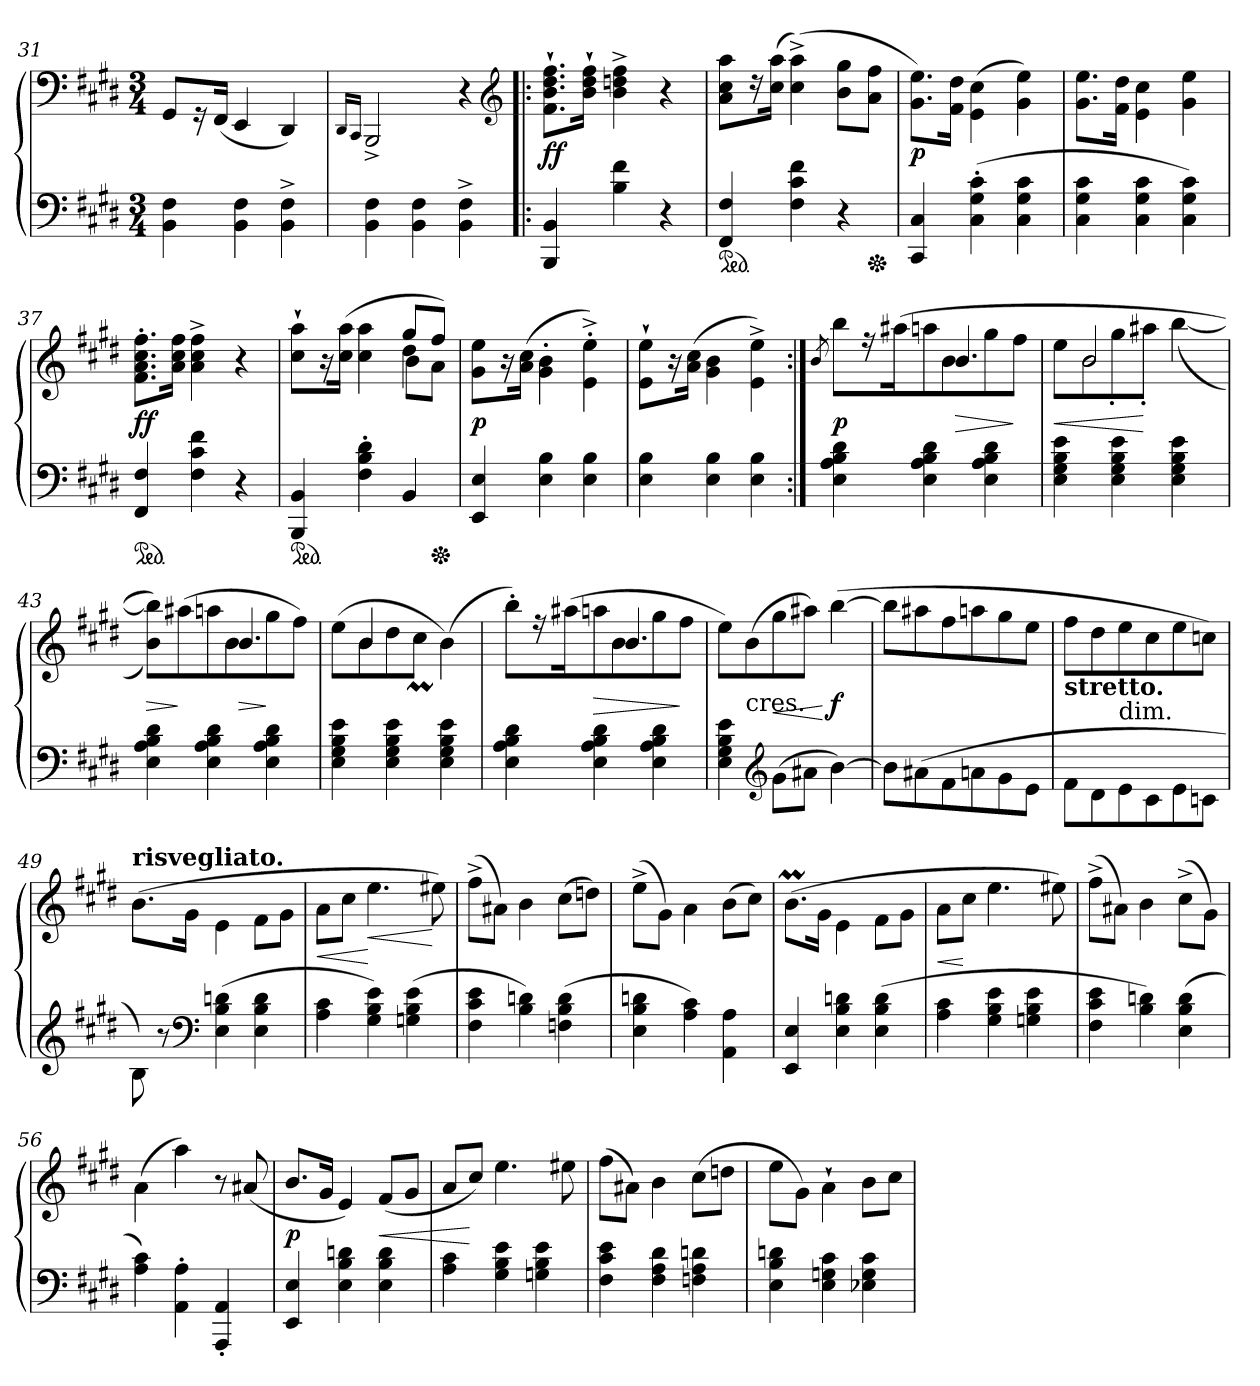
**kern	**kern	**dynam
*part1	*part1	*part1
*staff2	*staff1	*staff1/2
*clefF4	*clefF4	*
*k[f#c#g#d#]	*k[f#c#g#d#]	*
*E:	*E:	*
*M3/4	*M3/4	*
=31	=31	=31
4BB 4F#	8GG#L	.
.	16r	.
.	(<16FF#Jk	.
4BB 4F#	4EE	.
4BB^ 4F#^	4DD#)	.
=32	=32	=32
.	16qDD#/LL	.
.	16qCC#/JJ	.
4BB 4F#	2BBB^>	.
4BB 4F#	.	.
4BB^ 4F#^	4r	.
*	*clefG2	*
=33!|:	=33!|:	=33!|:
4BBB 4BB	8.f#` 8.b` 8.dd#` 8.ff#`L	ff
.	16b` 16dd#` 16ff#`Jk	.
4B 4f#	4b^ 4ddn^ 4ff#^	.
4r	4r	.
=34	=34	=34
*ped	*	*
4FF# 4F#	8a 8cc# 8aaL	.
.	16r	.
.	(>16cc# 16aaJk	.
4F# 4c# 4f#	(>4cc#^< 4aa^<)	.
4r	8b 8gg#L	.
*Xped	*	*
.	8a 8ff#J	.
=35	=35	=35
4CC# 4C#	8.g# 8.eeL)	p
.	16f# 16dd#Jk	.
(>4C#' 4G#' 4c#'	(>4e\ 4cc#\	.
4C# 4G# 4c#	4g# 4ee)	.
=36	=36	=36
4C# 4G# 4c#	8.g# 8.eeL	.
.	16f# 16dd#Jk	.
4C# 4G# 4c#	4e\ 4cc#\	.
4C# 4G# 4c#)	4g# 4ee	.
=37	=37	=37
*ped	*	*
4FF# 4F#	8.f#' 8.a' 8.cc#' 8.ff#'L	ff
.	16a 16cc# 16ff#Jk	.
4F# 4c# 4f#	4a^ 4cc#^ 4ff#^	.
4r	4r	.
=38	=38	=38
*	*^	*
*	*	*^	*
*ped	*	*	*	*
4BBB 4BB	2ryy	8cc#`> 8aa`>L	2ryy	.
.	.	16r	.	.
.	.	(>16cc# 16aaJk	.	.
4F#' 4B' 4d#'	.	4cc# 4aa	.	.
4BB	4dd#\	8gg#/L	8b\L	.
*Xped	*	*	*	*
.	.	8ff#J)	8a\J	.
*	*v	*v	*v	*
=39	=39	=39
4EE 4E	8g#\ 8ee\L	p
.	16r	.
.	(16a 16cc#Jk	.
4E 4B	4g#'\ 4b'\	.
4E 4B	4e'^<\ 4ee'^<\)	.
=40	=40	=40
4E 4B	8e`\ 8ee`\L	.
.	16r	.
.	(>16a 16cc#Jk	.
4E 4B	4g#\ 4b\	.
4E 4B	4e^<\ 4ee^<\)	.
=41:|!	=41:|!	=41:|!
*	*^	*
.	.	8qb/	.
4E 4A 4B 4d#	4.ryy	8bbL	p
.	.	16r	.
.	.	(16aa#XK	.
4E 4A 4B 4d#	.	8aan	.
.	4.b	8b	>
4E 4A 4B 4d#	.	8gg#	.
.	.	8ff#J	]
=42	=42	=42	=42
4E 4G# 4B 4e	8ryy	8eeL	<
!	!	!LO:N:vis=2	!
.	2b	8b	.
4E 4G# 4B 4e	.	8gg#'>	.
.	.	8aa#X'>J	[
4E 4G# 4B 4e	.	([4bb	.
.	8ryy	.	.
=43	=43	=43	=43
4E 4A 4B 4d#	4.ryy	8b 8bb]L))	>
.	.	(>8aa#X	]
4E 4A 4B 4d#	.	8aan	.
.	4.b	8b	>
4E 4A 4B 4d#	.	8gg#	]
.	.	8ff#J)	.
=44	=44	=44	=44
4E 4G# 4B 4e	8ryy	(>8eeL	.
.	4b	8b	.
4E 4G# 4B 4e	.	8dd#	.
.	4.ryy	8cc#MJ	.
4E 4G# 4B 4e	.	(>4b)	.
=45	=45	=45	=45
4E 4A 4B 4d#	4.ryy	8bb'>L)	.
.	.	16r	.
.	.	(16aa#XK	.
4E 4A 4B 4d#	.	8aan	>
.	4.b	8b	.
4E 4A 4B 4d#	.	8gg#	.
.	.	8ff#J	]
*	*v	*v	*
=46	=46	=46
4E 4G# 4B 4e	8eeL)	.
!	!LO:TX:c:t=cres.	!
.	(8b	.
*clefG2	*	*
(>8g#\L	8gg#	<
8a#XJ	8aa#XJ)	.
[4b\)	([4bb	[ f
=47	=47	=47
8b\L]	8bbL]	.
(8a#X	8aa#X	.
8f#	8ff#	.
8an	8aan	.
8g#	8gg#	.
8eJ	8eeJ	.
=48	=48	=48
!	!LO:TX:b:B:t=stretto.	!
8f#\L	8ff#L	.
8d#	8dd#	.
!	!LO:TX:c:t=dim.	!
8e	8ee	.
8c#	8cc#	.
8e	8ee	.
8cnJ	8ccnJ)	.
=49	=49	=49
!	!LO:TX:a:B:t=risvegliato.	!
8B\)	(>8.b\L	.
8r	.	.
.	16g#Jk	.
*clefF4	*	*
(4E 4B 4dn	4e\	.
4E 4B 4d	8f#\L	.
.	8g#J	.
=50	=50	=50
4A 4c#	8aL	<
.	8cc#J	.
!	!	!LO:HP:n=1:b
4G# 4B 4e)	4.ee	[ <
(>4Gn 4B 4e	.	.
.	8ee#X)	[
=51	=51	=51
4F# 4c# 4e	(8ff#^L	.
.	8a#XJ)	.
4B 4dn)	4b	.
(4Fn 4B 4d	(8cc#L	.
.	8ddnJ)	.
=52	=52	=52
4E 4B 4dn	(8ee^L	.
.	8g#J)	.
4A 4c#)	4a\	.
4AA 4A	(>8bL	.
.	8cc#J)	.
=53	=53	=53
4EE 4E	(>8.bM\L	.
.	16g#Jk	.
4E 4B 4dn	4e\	.
(>4E 4B 4d	8f#\L	.
.	8g#J	.
=54	=54	=54
4A 4c#	8aL	<
.	8cc#J	[
4G# 4B 4e	4.ee	.
4Gn 4B 4e	.	.
.	8ee#X)	.
=55	=55	=55
4F# 4c# 4e	(>8ff#^<L	.
.	8a#XJ)	.
4B 4dn)	4b	.
(>4E 4B 4d	(>8cc#^>\L	.
.	8g#J)	.
=56	=56	=56
4A 4c#)	(4a\	.
4AA' 4A'	4aa)	.
4AAA' 4AA'	8r	.
.	(<8a#X	.
=57	=57	=57
4EE 4E	8.bL	p
.	16g#Jk	.
4E 4B 4dn	4e)	.
4E 4B 4d	(<8f#L	<
.	8g#J	.
=58	=58	=58
4A 4c#	8a/L	.
.	8cc#J)	[
4G# 4B 4e	4.ee	.
4Gn 4B 4e	.	.
.	8ee#X	.
=59	=59	=59
4F# 4c# 4e	(>8ff#L	.
.	8a#XJ)	.
4F# 4A 4d#	4b	.
4Fn 4A 4dn	(>8cc#L	.
.	8ddnJ	.
=60	=60	=60
4E 4B 4dn	8eeL	.
.	8g#J)	.
4E 4Gn 4c#	4a`\	.
4E-X 4G 4c#	8b\L	.
.	8cc#J	.
=	=	=
*-	*-	*-
